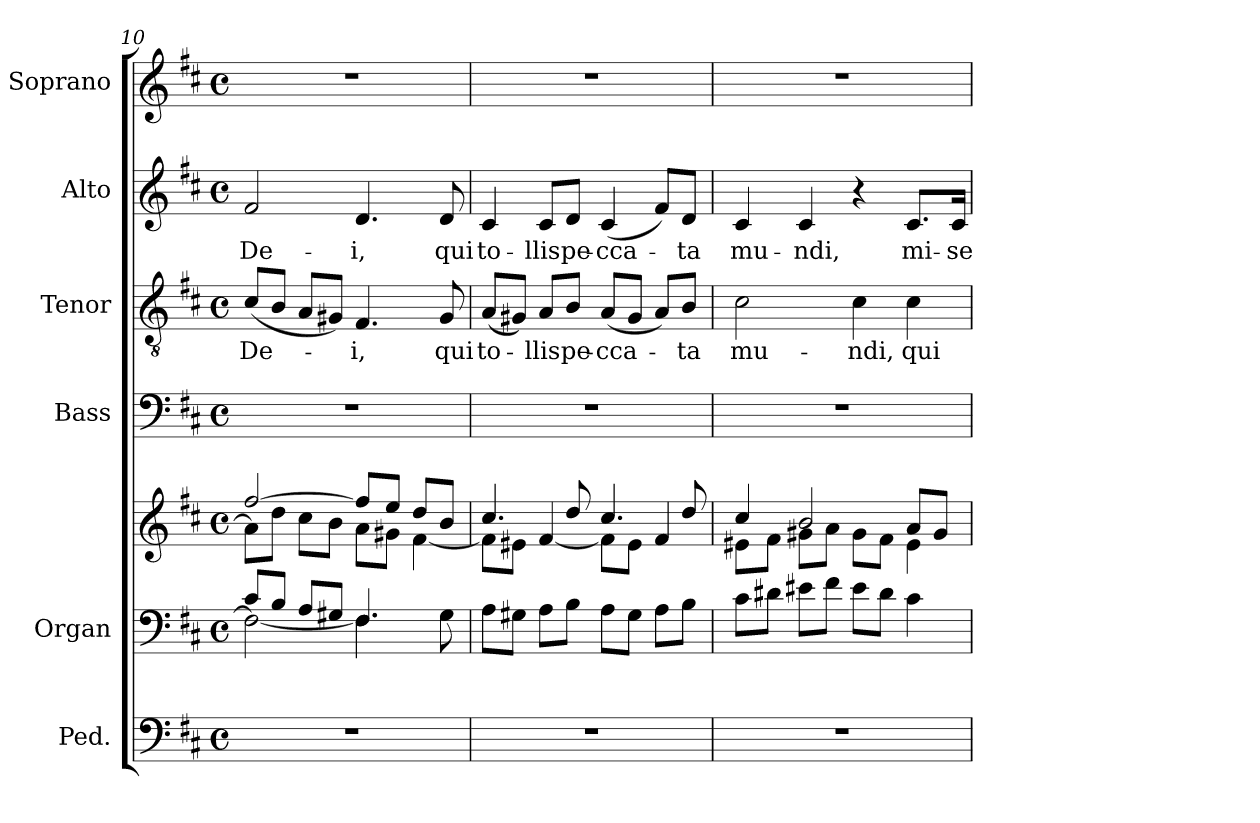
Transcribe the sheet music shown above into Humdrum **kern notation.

**kern	**kern	**kern	**kern	**kern	**text	**kern	**text	**kern
*part6	*part5	*part5	*part4	*part3	*part3	*part2	*part2	*part1
*staff7	*staff6	*staff5	*staff4	*staff3	*staff3	*staff2	*staff2	*staff1
*I"Ped.	*I"Organ	*	*I"Bass	*I"Tenor	*	*I"Alto	*	*I"Soprano
*	*I'Org.	*	*I'B.	*I'T.	*	*I'A.	*	*I'S.
*clefF4	*clefF4	*clefG2	*clefF4	*clefGv2	*	*clefG2	*	*clefG2
*	*	*	*	*ITrd7c12	*	*	*	*
*k[f#c#]	*k[f#c#]	*k[f#c#]	*k[f#c#]	*k[f#c#]	*	*k[f#c#]	*	*k[f#c#]
*D:	*D:	*D:	*D:	*D:	*	*D:	*	*D:
*M4/4	*M4/4	*M4/4	*M4/4	*M4/4	*	*M4/4	*	*M4/4
*met(c)	*met(c)	*met(c)	*met(c)	*met(c)	*	*met(c)	*	*met(c)
=10	=10	=10	=10	=10	=10	=10	=10	=10
*	*^	*^	*	*	*	*	*	*
!	!	!	!	!	!	!	!LO:LY:b:color=#000000	!	!	!
!	!	!	!	!	!	!	!	!	!LO:LY:b:color=#000000	!
1r	8c#i/L	2F#i\_	[2ff#i/	8ai\L]	1r	(8C#i/L	De-	2f#i/	De-	1r
.	8Bi/J	.	.	8ddi\J	.	8BBi/J	.	.	.	.
.	8Ai/L	.	.	8cc#i\L	.	8AAi/L	.	.	.	.
.	8G#Xi/J	.	.	8bi\J	.	8GG#Xi/J)	.	.	.	.
!	!	!	!	!	!	!	!LO:LY:b:color=#000000	!	!	!
!	!	!	!	!	!	!	!	!	!LO:LY:b:color=#000000	!
.	4.F#i/]	4.F#i\	8ff#i/L]	8ai\L	.	4.FF#i/	-i,	4.di/	-i,	.
.	.	.	8eei/J	8g#Xi\J	.	.	.	.	.	.
.	.	.	8ddi/L	[4f#i\	.	.	.	.	.	.
!	!	!	!	!	!	!	!LO:LY:b:color=#000000	!	!	!
!	!	!	!	!	!	!	!	!	!LO:LY:b:color=#000000	!
.	8G#i\	8ryy	8bi/J	.	.	8GG#i/	qui	8di/	qui	.
*	*v	*v	*	*	*	*	*	*	*	*
=11	=11	=11	=11	=11	=11	=11	=11	=11	=11
*	*^	*	*	*	*	*	*	*	*
!	!	!	!	!	!	!	!LO:LY:b:color=#000000	!	!	!
*	*v	*v	*	*	*	*	*	*	*	*
*	*^	*	*	*	*	*	*	*	*
!	!	!	!	!	!	!	!	!	!LO:LY:b:color=#000000	!
*	*v	*v	*	*	*	*	*	*	*	*
1r	8Ai\L	4.cc#i/	8f#i\L]	1r	(8AAi/L	to-	4c#i/	to-	1r
.	8G#Xi\J	.	8e#Xi\J	.	8GG#Xi/J)	.	.	.	.
!	!	!	!	!	!	!LO:LY:b:color=#000000	!	!	!
!	!	!	!	!	!	!	!	!LO:LY:b:color=#000000	!
.	8Ai\L	.	[4f#i/	.	8AAi/L	-llis	8c#i/L	-llis	.
!	!	!	!	!	!	!LO:LY:b:color=#000000	!	!	!
!	!	!	!	!	!	!	!	!LO:LY:b:color=#000000	!
.	8Bi\J	8ddi/	.	.	8BBi/J	pe-	8di/J	pe-	.
!	!	!	!	!	!	!LO:LY:b:color=#000000	!	!	!
!	!	!	!	!	!	!	!	!LO:LY:b:color=#000000	!
.	8Ai\L	4.cc#i/	8f#i\L]	.	(8AAi/L	-cca-	(4c#i/	-cca-	.
.	8G#i\J	.	8e#i\J	.	8GG#i/J	.	.	.	.
.	8Ai\L	.	4f#i/	.	8AAi/L)	.	8f#i/L)	.	.
!	!	!	!	!	!	!LO:LY:b:color=#000000	!	!	!
!	!	!	!	!	!	!	!	!LO:LY:b:color=#000000	!
.	8Bi\J	8ddi/	.	.	8BBi/J	-ta	8di/J	-ta	.
=12	=12	=12	=12	=12	=12	=12	=12	=12	=12
!	!	!	!	!	!	!LO:LY:b:color=#000000	!	!	!
!	!	!	!	!	!	!	!	!LO:LY:b:color=#000000	!
1r	8c#i\L	4cc#i/	8e#Xi\L	1r	2C#i\	mu-	4c#i/	mu-	1r
.	8d#Xi\J	.	8f#i\J	.	.	.	.	.	.
!	!	!	!	!	!	!	!	!LO:LY:b:color=#000000	!
.	8e#Xi\L	2bi/	8g#Xi\L	.	.	.	4c#i/	-ndi,	.
.	8f#i\J	.	8ai\J	.	.	.	.	.	.
!	!	!	!	!	!	!LO:LY:b:color=#000000	!	!	!
.	8e#i\L	.	8g#i\L	.	4C#i\	-ndi,	4r	.	.
.	8d#i\J	.	8f#i\J	.	.	.	.	.	.
!	!	!	!	!	!	!LO:LY:b:color=#000000	!	!	!
!	!	!	!	!	!	!	!	!LO:LY:b:color=#000000	!
.	4c#i\	8ai/L	4e#i\	.	4C#i\	qui	8.c#i/L	mi-	.
.	.	8g#i/J	.	.	.	.	.	.	.
!	!	!	!	!	!	!	!	!LO:LY:b:color=#000000	!
.	.	.	.	.	.	.	16c#i/Jk	-se-	.
*	*	*v	*v	*	*	*	*	*	*
=	=	=	=	=	=	=	=	=
*-	*-	*-	*-	*-	*-	*-	*-	*-
